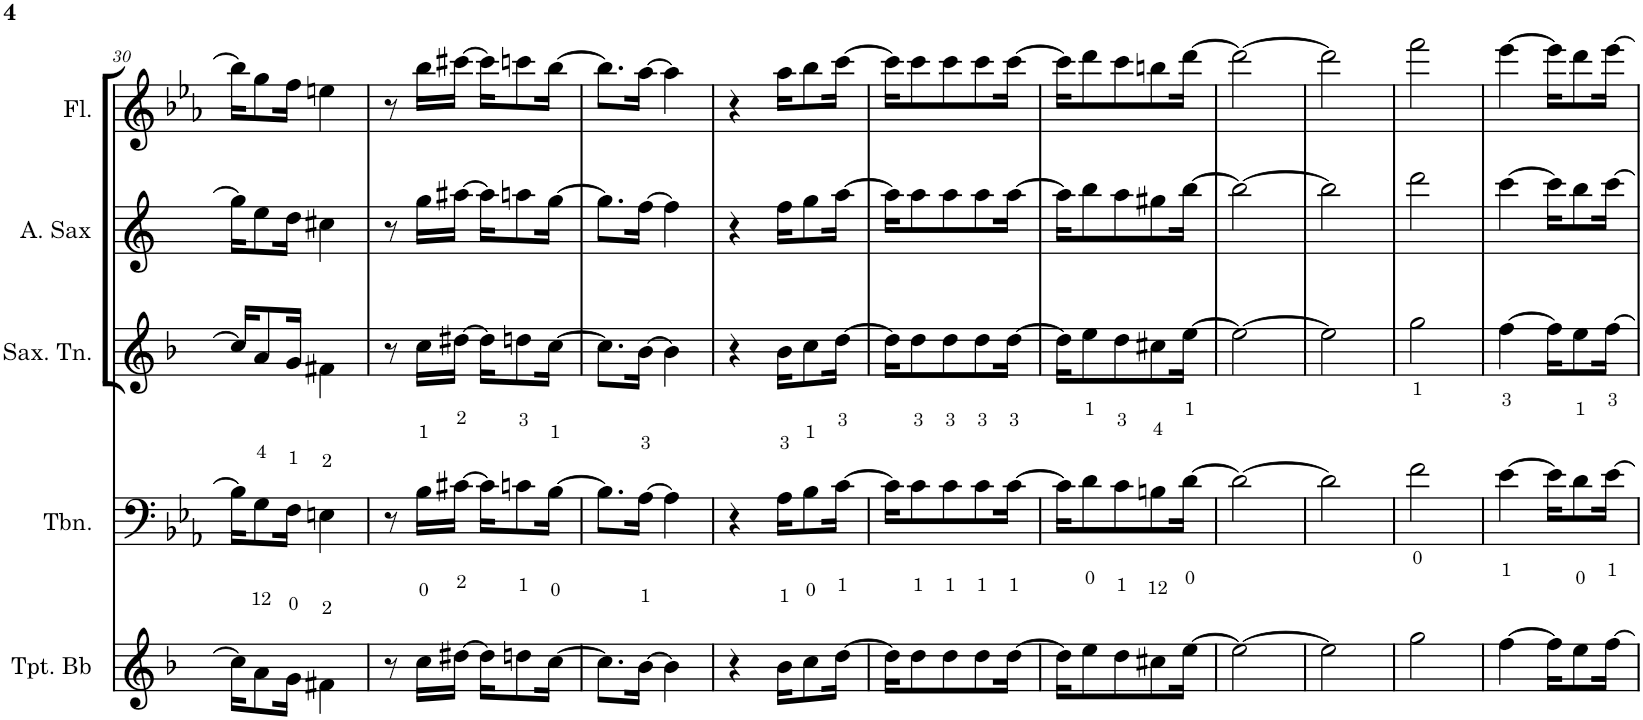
**kern	**kern	**kern	**kern	**kern
*part5	*part4	*part3	*part2	*part1
*staff5	*staff4	*staff3	*staff2	*staff1
*I"Trompete Bb	*I"Trombone	*I"Saxofone Tenor	*I"Saxofone Alto	*I"Flauta Transversal
*I'Tpt. Bb	*I'Tbn.	*I'Sax. Tn.	*	*I'Fl.
!!LO:PB:g=z
*clefG2	*clefF4	*clefG2	*clefG2	*clefG2
*Trd1c2	*	*Trd8c14	*Trd5c9	*
*k[b-]	*k[b-e-a-]	*k[b-]	*k[]	*k[b-e-a-]
*M2/4	*M2/4	*M2/4	*M2/4	*M2/4
=30	=30	=30	=30	=30
16cc\KL]	16B-\KL]	16cc/KL]	16gg\KL]	16bb-\KL]
8a\	8G\	8a/	8ee\	8gg\
16g\Jk	16F\Jk	16g/Jk	16dd\Jk	16ff\Jk
4f#X\	4En\	4f#X\	4cc#X\	4een\
=31	=31	=31	=31	=31
8r	8r	8r	8r	8r
16cc\LL	16B-\LL	16cc\LL	16gg\LL	16bb-\LL
[16dd#X\JJ	[16c#X\JJ	[16dd#X\JJ	[16aa#X\JJ	[16ccc#X\JJ
16dd#\KL]	16c#\KL]	16dd#\KL]	16aa#\KL]	16ccc#\KL]
8ddn\	8cn\	8ddn\	8aan\	8cccn\
[16cc\Jk	[16B-\Jk	[16cc\Jk	[16gg\Jk	[16bb-\Jk
=32	=32	=32	=32	=32
8.cc\L]	8.B-\L]	8.cc\L]	8.gg\L]	8.bb-\L]
[16b-\Jk	[16A-\Jk	[16b-\Jk	[16ff\Jk	[16aa-\Jk
4b-\]	4A-\]	4b-\]	4ff\]	4aa-\]
=33	=33	=33	=33	=33
4r	4r	4r	4r	4r
16b-\KL	16A-\KL	16b-\KL	16ff\KL	16aa-\KL
8cc\	8B-\	8cc\	8gg\	8bb-\
[16dd\Jk	[16c\Jk	[16dd\Jk	[16aa\Jk	[16ccc\Jk
=34	=34	=34	=34	=34
16dd\KL]	16c\KL]	16dd\KL]	16aa\KL]	16ccc\KL]
8dd\	8c\	8dd\	8aa\	8ccc\
8dd\	8c\	8dd\	8aa\	8ccc\
8dd\	8c\	8dd\	8aa\	8ccc\
[16dd\Jk	[16c\Jk	[16dd\Jk	[16aa\Jk	[16ccc\Jk
=35	=35	=35	=35	=35
16dd\KL]	16c\KL]	16dd\KL]	16aa\KL]	16ccc\KL]
8ee\	8d\	8ee\	8bb\	8ddd\
8dd\	8c\	8dd\	8aa\	8ccc\
8cc#X\	8Bn\	8cc#X\	8gg#X\	8bbn\
[16ee\Jk	[16d\Jk	[16ee\Jk	[16bb\Jk	[16ddd\Jk
=36	=36	=36	=36	=36
2ee\_	2d\_	2ee\_	2bb\_	2ddd\_
=37	=37	=37	=37	=37
2ee\]	2d\]	2ee\]	2bb\]	2ddd\]
=38	=38	=38	=38	=38
2gg\	2f\	2gg\	2ddd\	2fff\
=39	=39	=39	=39	=39
[4ff\	[4e-\	[4ff\	[4ccc\	[4eee-\
16ff\KL]	16e-\KL]	16ff\KL]	16ccc\KL]	16eee-\KL]
8ee\	8d\	8ee\	8bb\	8ddd\
[16ff\Jk	[16e-\Jk	[16ff\Jk	[16ccc\Jk	[16eee-\Jk
=	=	=	=	=
*-	*-	*-	*-	*-
